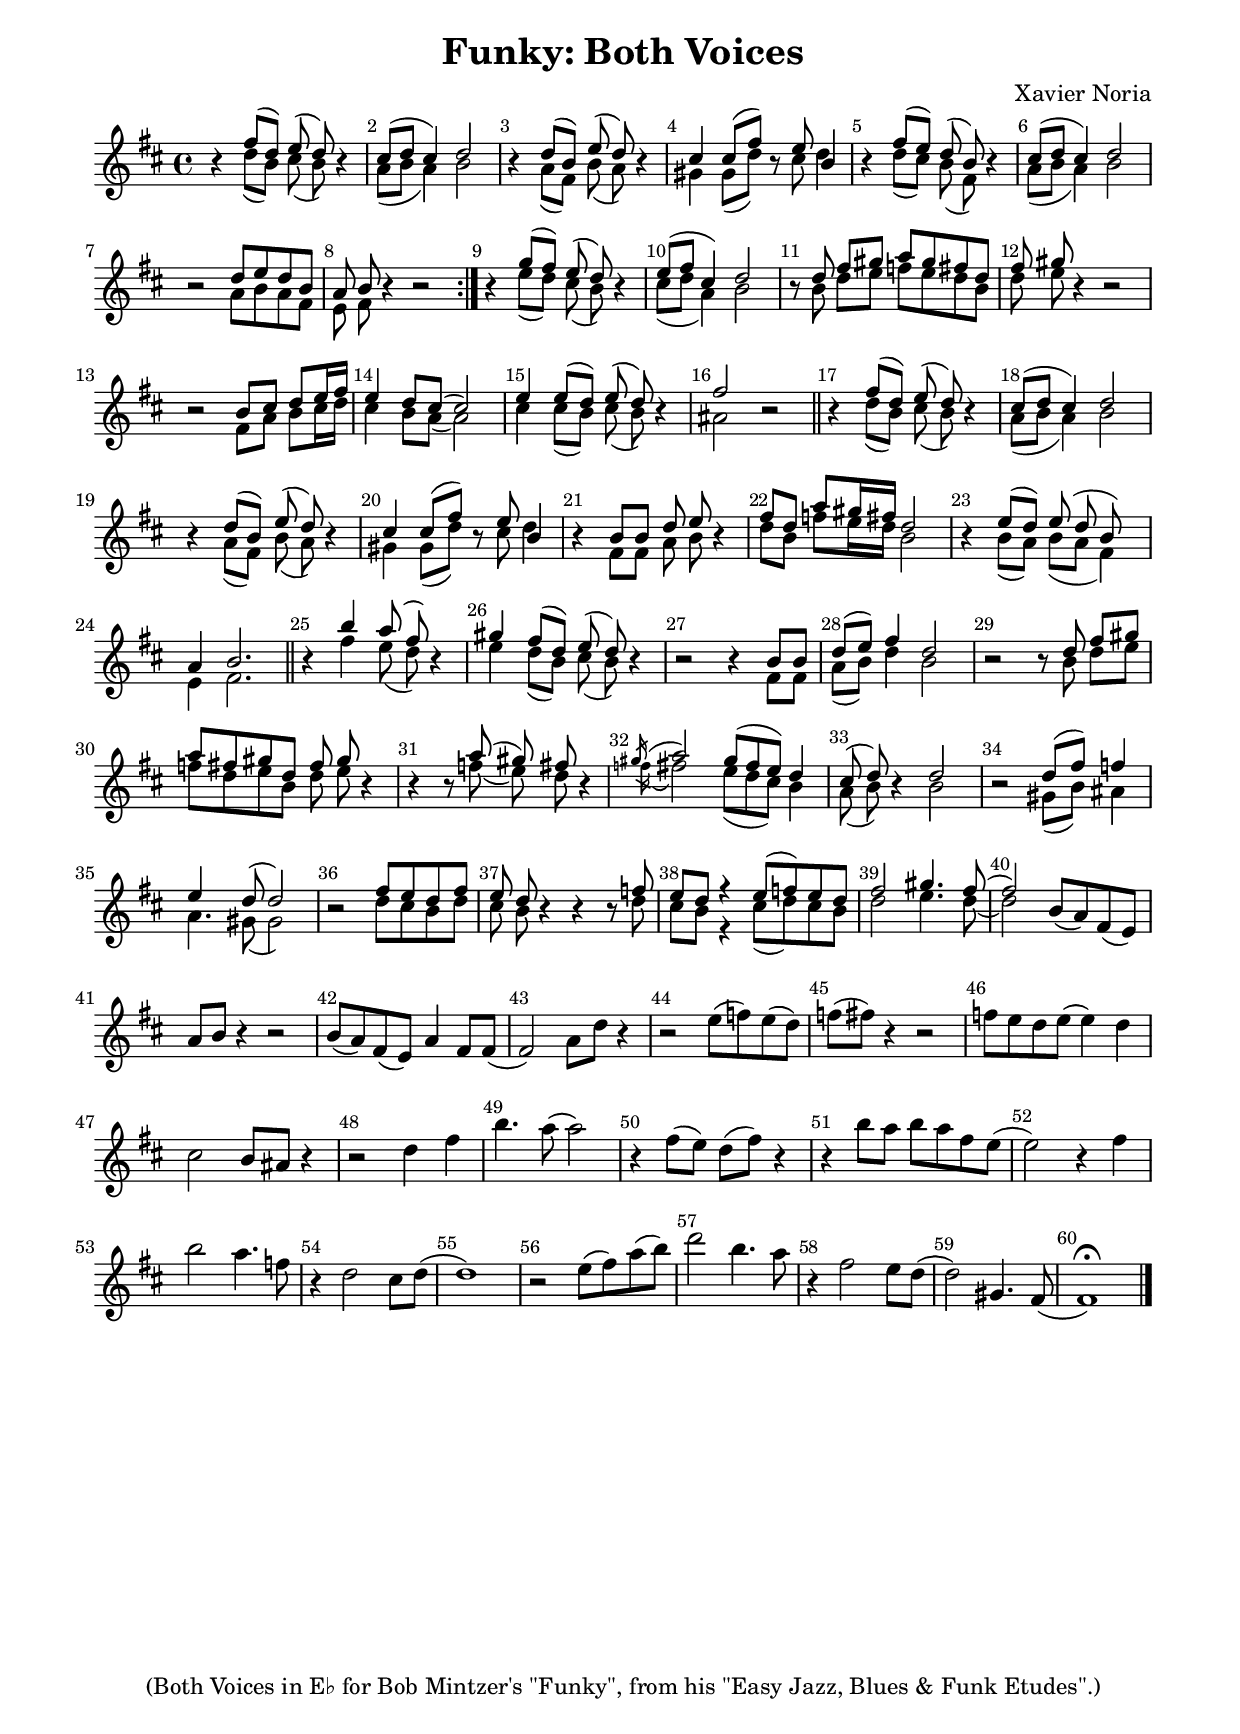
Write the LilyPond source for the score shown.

\version "2.16.1"

\include "../shared/common.ly"

\header {
  title    = "Funky: Both Voices"
  composer = "Xavier Noria"
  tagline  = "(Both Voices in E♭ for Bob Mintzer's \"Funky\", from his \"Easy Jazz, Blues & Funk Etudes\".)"
}

melody = \relative c'' {
  \clef treble
  \key d \major
  \time 4/4
  
  \repeat volta 2 {
    % 1
    r4 << fs8( \\ d8( >> << d8) \\ b8) >> << e8( \\ cs8( >> << d8) \\ b8) >> r4 |

    % 2
    << cs8( \\ a8( >> << d8 \\ b >> << cs4) \\ a) >> << d2 \\ b >> |

    % 3
    r4 << d8( \\ a8( >> << b8) \\ fs8) >> << e'8( \\ b8( >> << d8) \\ a) >> r4 |

    % 4
    << cs4 \\ gs4 >> << cs8( \\ gs8( >> << fs'8) \\ d8) >> r8 << e8 \\ cs8 >> << b4 \\ d4>> |

    % 5
    r4 << fs8( \\ d8( >> << e8) \\ cs8) >> << d8( \\ b8( >> << b8) \\ fs8) >> r4 |

    % 6
    << cs'8( \\ a8( >> << d8 \\ b8 >> << cs4) \\ a4) >> << d2 \\ b2 >> |

    % 7
    r2 << d8 \\ a8 >> << e'8 \\ b8 >> << d8 \\ a8 >> << b8 \\ fs8 >> |

    % 8
    << a8 \\ e8 >> << b'8 \\ fs8 >> r4 r2 |
  }

  % ---------------------------------------------------------------------------

  % 9
  r4 << g'8( \\ e8( >> << fs8) \\ d8) >> << e8( \\ cs8( >> << d8) \\ b8) >> r4 |

  % 10
  << e8( \\ cs8( >> << fs8 \\ d >> << cs4) \\ a4) >> << d2 \\ b >> |

  % 11
  r8 << d8 \\ b8 >> << fs'8[ \\ d8[ >> << gs8] \\ e8] >> << a8 \\ f8 >> << gs8 \\ e8 >> << fs8 \\ d8 >> << d8 \\ b8 >> |

  % 12
  << fs'8 \\ d8 >>  << gs8 \\ e8 >> r4 r2 |

  % 13
  r2 << b8 \\ fs8 >> << cs'8 \\ a8 >>  << d8 \\ b8 >> << e16 \\ cs16 >> << fs16 \\ d16 >> |

  % 14
  << e4 \\ cs4 >> << d8 \\ b8 >> << cs8( \\ a8( >>  << cs2) \\ a2) >> |

  % 15
  << e'4 \\ cs4 >> << e8( \\ cs8( >> << d8) \\ b8) >> << e8( \\ cs8( >> << d8) \\ b8) >> r4 |

  % 16
  << fs'2 \\ as,2 >> r2 \bar "||"

  % ---------------------------------------------------------------------------

  % 17
  r4 << fs'8( \\ d8( >> << d8) \\ b8) >> << e8( \\ cs8( >> << d8) \\ b8) >> r4 |

  % 18
  << cs8( \\ a8( >> << d8 \\ b >> << cs4) \\ a) >> << d2 \\ b >> |

  % 19
  r4 << d8( \\ a8( >> << b8) \\ fs8) >> << e'8( \\ b8( >> << d8) \\ a) >> r4 |

  % 20
  << cs4 \\ gs4 >> << cs8( \\ gs8( >> << fs'8) \\ d8) >> r8 << e8 \\ cs8 >> << b4 \\ d4>> |

  % 21d
  r4 << b8 \\ fs8 >> << b8 \\ fs8 >> << d'8 \\ a8 >>  << e'8 \\ b8 >> r4 |

  % 22
  << fs'8 \\ d8 >> << d8 \\ b8 >>  << a'8 \\ f8 >>  << gs16 \\ e16 >>  << fs16 \\ d16 >>  << d2 \\ b2 >> |

  % 23
  r4 << e8( \\ b8( >> << d8) \\ a8) >> << e'8( \\ b8( >> << d8 \\ a8 >> << b8) \\ fs4) >> |

  % 24
  << a4 \\ e4 >> << b'2. \\ fs2. >> \bar "||"

  % ---------------------------------------------------------------------------

  % 25
  r4 << b'4 \\ fs4 >> << a8( \\ e8( >> << fs8) \\ d8) >>  r4 |

  % 26
  << gs4 \\ e4 >>  << fs8( \\ d8( >> << d8) \\ b8) >>  << e8( \\ cs8( >> << d8) \\ b8) >> r4 |

  % 27
  r2 r4 << b8 \\ fs8 >> << b8 \\ fs8 >> |

  % 28
  << d'8( \\ a8( >> << e'8) \\ b8) >>  << fs'4 \\ d4 >> << d2 \\ b2 >> |

  % 29
  r2 r8 << d8 \\ b8 >> << fs'8[ \\ d8[ >> << gs8] \\ e8] >> |

  % 30
  << a8 \\ f8 >>  << fs8 \\ d8 >> << gs8 \\ e8 >>  << d8 \\ b8 >> << fs'8 \\ d8 >> << gs8 \\ e8 >> r4 |

  % 31
  r4 r8 << a8( \\ f8( >> << gs8) \\ e8) >> << fs8 \\ d8 >> r4 |

  % 32
  << \acciaccatura gs16 \\ \acciaccatura f16 >> << a2 \\ fs2 >> \times 2/3 { << gs8( \\ e8( >> << fs8 \\ d8 >> << e8) \\ cs8) >>  } << d4 \\ b4 >> |

  % 33
  << cs8( \\ a8( >> << d8) \\ b8) >> r4 << d2 \\ b2 >> |

  % 34
  r2 << d8( \\ gs,8( >> << fs'8) \\ b,8) >> << f'4 \\ as,4 >> |

  % 35
  << e'4 \\ a,4. >> << d8( \\ gs,8( >> << d'2) \\ gs,2) >> |

  % 36
  r2 << { fs'8 e8 d8 fs8 } \\ { d8 cs8 b8 d8 } >> |

  % 37
  << { e8 d8 } \\ { cs8 b8 } >> r4 r4 r8 << f'8 \\ d8 >> |

  % 38
  << { e8 d8 r4 e8( f8) e8 d8 } \\ { cs8 b8 r4 cs8( d8) cs8 b8 } >> |

  % 39
  << { fs'2 gs4. fs8( } \\ { d2 e4. d8( } >> |

  % 40
  << fs2) \\ d2) >> b8( a8) fs8( e8) |

  % 41
  a8 b8 r4 r2 |

  % 42
  b8( a8) fs8( e8) a4 fs8 fs8( |

  % 43
  fs2) a8 d8 r4 |

  % 44
  r2 e8( f8) e8( d8) |

  % 45
  f8( fs8) r4 r2 |

  % 46
  f8 e8 d8 e8( e4) d4 |

  % 47
  cs2 b8 as8 r4 |

  % 48
  r2 d4 fs4 |

  % 49
  b4. a8( a2) |

  % 50
  r4 fs8( e8) d8( fs8) r4 |

  % 51
  r4 b8 a8 b8 a8 fs8 e8( |

  % 52
  e2) r4 fs4 |

  % 53
  b2 a4. f8 |

  % 54
  r4 d2 cs8 d8( |

  % 55
  d1)

  % 56
  r2 e8( fs8) a8( b8) |

  % 57
  d2 b4. a8 |

  % 58
  r4 fs2 e8 d8(

  % 59
  d2) gs,4. fs8(

  % 60
  fs1)\fermata \bar "|."
}

\score {
  { \melody }
}
